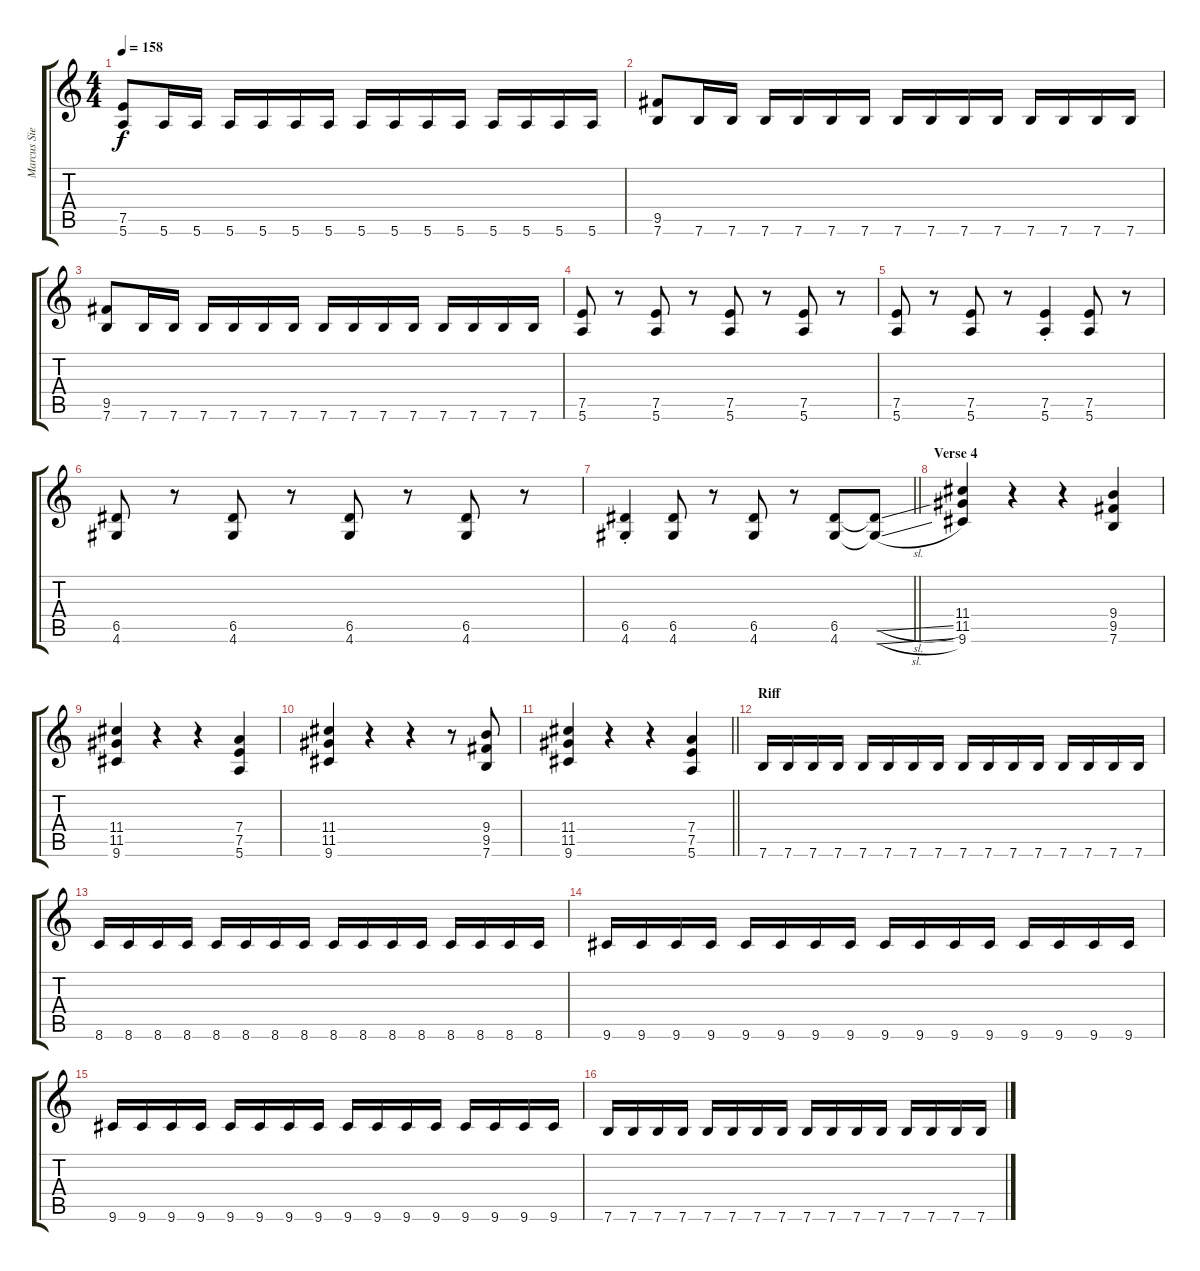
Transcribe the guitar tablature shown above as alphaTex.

\track ("Marcus Siepen" "Marcus Sie") {instrument distortionguitar}
\staff {score tabs}
\tuning (E4 B3 G3 D3 A2 E2) {hide}
\ts (4 4)
\tempo 158
\clef g2
\ks c
(7.5 5.6).8{dy f} 5.6.16 5.6.16 5.6.16 5.6.16 5.6.16 5.6.16 5.6.16 5.6.16 5.6.16 5.6.16 5.6.16 5.6.16 5.6.16 5.6.16 |
(9.5 7.6).8 7.6.16 7.6.16 7.6.16 7.6.16 7.6.16 7.6.16 7.6.16 7.6.16 7.6.16 7.6.16 7.6.16 7.6.16 7.6.16 7.6.16 |
(9.5 7.6).8 7.6.16 7.6.16 7.6.16 7.6.16 7.6.16 7.6.16 7.6.16 7.6.16 7.6.16 7.6.16 7.6.16 7.6.16 7.6.16 7.6.16 |
(7.5 5.6).8 r.8 (7.5 5.6).8 r.8 (7.5 5.6).8 r.8 (7.5 5.6).8 r.8 |
(7.5 5.6).8 r.8 (7.5 5.6).8 r.8 (7.5{st} 5.6{st}).4 (7.5 5.6).8 r.8 |
(6.5 4.6).8 r.8 (6.5 4.6).8 r.8 (6.5 4.6).8 r.8 (6.5 4.6).8 r.8 |
\barLineRight lightlight
(6.5{st} 4.6{st}).4 (6.5 4.6).8 r.8 (6.5 4.6).8 r.8 (6.5 4.6).8 (6.5{sl t} 4.6{sl t}).8 |
\section ("" "Verse 4")
(11.4 11.5 9.6).4 r.4 r.4 (9.4 9.5 7.6).4 |
(11.4 11.5 9.6).4 r.4 r.4 (7.4 7.5 5.6).4 |
(11.4 11.5 9.6).4 r.4 r.4 r.8 (9.4 9.5 7.6).8 |
\barLineRight lightlight
(11.4 11.5 9.6).4 r.4 r.4 (7.4 7.5 5.6).4 |
\section ("" "Riff ")
7.6.16{volume 13} 7.6.16 7.6.16 7.6.16 7.6.16 7.6.16 7.6.16 7.6.16 7.6.16 7.6.16 7.6.16 7.6.16 7.6.16 7.6.16 7.6.16 7.6.16 |
8.6.16 8.6.16 8.6.16 8.6.16 8.6.16 8.6.16 8.6.16 8.6.16 8.6.16 8.6.16 8.6.16 8.6.16 8.6.16 8.6.16 8.6.16 8.6.16 |
9.6.16 9.6.16 9.6.16 9.6.16 9.6.16 9.6.16 9.6.16 9.6.16 9.6.16 9.6.16 9.6.16 9.6.16 9.6.16 9.6.16 9.6.16 9.6.16 |
9.6.16 9.6.16 9.6.16 9.6.16 9.6.16 9.6.16 9.6.16 9.6.16 9.6.16 9.6.16 9.6.16 9.6.16 9.6.16 9.6.16 9.6.16 9.6.16 |
7.6.16 7.6.16 7.6.16 7.6.16 7.6.16 7.6.16 7.6.16 7.6.16 7.6.16 7.6.16 7.6.16 7.6.16 7.6.16 7.6.16 7.6.16 7.6.16
